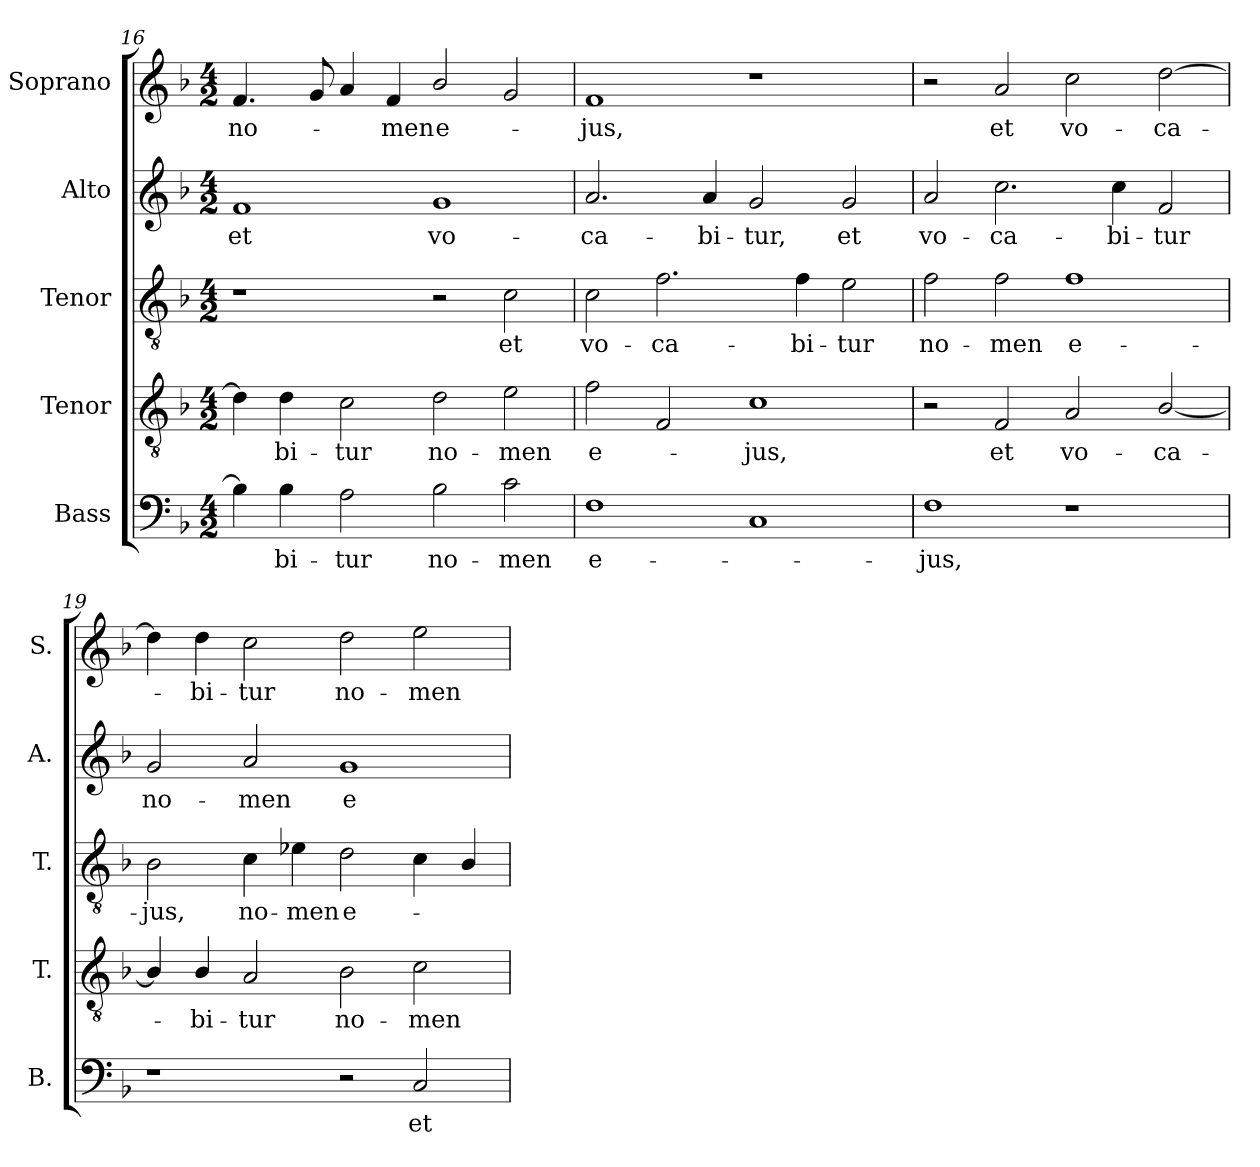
**kern	**text	**kern	**text	**kern	**text	**kern	**text	**kern	**text
*part5	*part5	*part4	*part4	*part3	*part3	*part2	*part2	*part1	*part1
*staff5	*staff5	*staff4	*staff4	*staff3	*staff3	*staff2	*staff2	*staff1	*staff1
*I"Bass	*	*I"Tenor	*	*I"Tenor	*	*I"Alto	*	*I"Soprano	*
*I'B.	*	*I'T.	*	*I'T.	*	*I'A.	*	*I'S.	*
*clefF4	*	*clefGv2	*	*clefGv2	*	*clefG2	*	*clefG2	*
*	*	*ITrd7c12	*	*ITrd7c12	*	*	*	*	*
*k[b-]	*	*k[b-]	*	*k[b-]	*	*k[b-]	*	*k[b-]	*
*F:	*	*F:	*	*F:	*	*F:	*	*F:	*
*M4/2	*	*M4/2	*	*M4/2	*	*M4/2	*	*M4/2	*
=16	=16	=16	=16	=16	=16	=16	=16	=16	=16
!	!	!	!	!	!	!	!LO:LY:b:color=#000000	!	!
!	!	!	!	!	!	!	!	!	!LO:LY:b:color=#000000
4B-i\]	.	4Di\]	.	1r	.	1fi	et	4.fi/	no-
!	!LO:LY:b:color=#000000	!	!	!	!	!	!	!	!
!	!	!	!LO:LY:b:color=#000000	!	!	!	!	!	!
4B-i\	-bi-	4Di\	-bi-	.	.	.	.	.	.
.	.	.	.	.	.	.	.	8gi/	.
!	!LO:LY:b:color=#000000	!	!	!	!	!	!	!	!
!	!	!	!LO:LY:b:color=#000000	!	!	!	!	!	!
2Ai\	-tur	2Ci\	-tur	.	.	.	.	4ai/	.
!	!	!	!	!	!	!	!	!	!LO:LY:b:color=#000000
.	.	.	.	.	.	.	.	4fi/	-men
!	!LO:LY:b:color=#000000	!	!	!	!	!	!	!	!
!	!	!	!LO:LY:b:color=#000000	!	!	!	!	!	!
!	!	!	!	!	!	!	!LO:LY:b:color=#000000	!	!
!	!	!	!	!	!	!	!	!	!LO:LY:b:color=#000000
2B-i\	no-	2Di\	no-	2r	.	1gi	vo-	2b-i/	e-
!	!LO:LY:b:color=#000000	!	!	!	!	!	!	!	!
!	!	!	!LO:LY:b:color=#000000	!	!	!	!	!	!
!	!	!	!	!	!LO:LY:b:color=#000000	!	!	!	!
2ci\	-men	2Ei\	-men	2Ci\	et	.	.	2gi/	.
!!LO:LB:g=z
=17	=17	=17	=17	=17	=17	=17	=17	=17	=17
!	!LO:LY:b:color=#000000	!	!	!	!	!	!	!	!
!	!	!	!LO:LY:b:color=#000000	!	!	!	!	!	!
!	!	!	!	!	!LO:LY:b:color=#000000	!	!	!	!
!	!	!	!	!	!	!	!LO:LY:b:color=#000000	!	!
!	!	!	!	!	!	!	!	!	!LO:LY:b:color=#000000
1Fi	e-	2Fi\	e-	2Ci\	vo-	2.ai/	-ca-	1fi	-jus,
!	!	!	!	!	!LO:LY:b:color=#000000	!	!	!	!
.	.	2FFi/	.	2.Fi\	-ca-	.	.	.	.
!	!	!	!	!	!	!	!LO:LY:b:color=#000000	!	!
.	.	.	.	.	.	4ai/	-bi-	.	.
!	!	!	!LO:LY:b:color=#000000	!	!	!	!	!	!
!	!	!	!	!	!	!	!LO:LY:b:color=#000000	!	!
1Ci	.	1Ci	-jus,	.	.	2gi/	-tur,	1r	.
!	!	!	!	!	!LO:LY:b:color=#000000	!	!	!	!
.	.	.	.	4Fi\	-bi-	.	.	.	.
!	!	!	!	!	!LO:LY:b:color=#000000	!	!	!	!
!	!	!	!	!	!	!	!LO:LY:b:color=#000000	!	!
.	.	.	.	2Ei\	-tur	2gi/	et	.	.
=18	=18	=18	=18	=18	=18	=18	=18	=18	=18
!	!LO:LY:b:color=#000000	!	!	!	!	!	!	!	!
!	!	!	!	!	!LO:LY:b:color=#000000	!	!	!	!
!	!	!	!	!	!	!	!LO:LY:b:color=#000000	!	!
1Fi	-jus,	2r	.	2Fi\	no-	2ai/	vo-	2r	.
!	!	!	!LO:LY:b:color=#000000	!	!	!	!	!	!
!	!	!	!	!	!LO:LY:b:color=#000000	!	!	!	!
!	!	!	!	!	!	!	!LO:LY:b:color=#000000	!	!
!	!	!	!	!	!	!	!	!	!LO:LY:b:color=#000000
.	.	2FFi/	et	2Fi\	-men	2.cci\	-ca-	2ai/	et
!	!	!	!LO:LY:b:color=#000000	!	!	!	!	!	!
!	!	!	!	!	!LO:LY:b:color=#000000	!	!	!	!
!	!	!	!	!	!	!	!	!	!LO:LY:b:color=#000000
1r	.	2AAi/	vo-	1Fi	e-	.	.	2cci\	vo-
!	!	!	!	!	!	!	!LO:LY:b:color=#000000	!	!
.	.	.	.	.	.	4cci\	-bi-	.	.
!	!	!	!LO:LY:b:color=#000000	!	!	!	!	!	!
!	!	!	!	!	!	!	!LO:LY:b:color=#000000	!	!
!	!	!	!	!	!	!	!	!	!LO:LY:b:color=#000000
.	.	[2BB-i/	-ca-	.	.	2fi/	-tur	[2ddi\	-ca-
=19	=19	=19	=19	=19	=19	=19	=19	=19	=19
!	!	!	!	!	!LO:LY:b:color=#000000	!	!	!	!
!	!	!	!	!	!	!	!LO:LY:b:color=#000000	!	!
1r	.	4BB-i/]	.	2BB-i\	-jus,	2gi/	no-	4ddi\]	.
!	!	!	!LO:LY:b:color=#000000	!	!	!	!	!	!
!	!	!	!	!	!	!	!	!	!LO:LY:b:color=#000000
.	.	4BB-i/	-bi-	.	.	.	.	4ddi\	-bi-
!	!	!	!LO:LY:b:color=#000000	!	!	!	!	!	!
!	!	!	!	!	!LO:LY:b:color=#000000	!	!	!	!
!	!	!	!	!	!	!	!LO:LY:b:color=#000000	!	!
!	!	!	!	!	!	!	!	!	!LO:LY:b:color=#000000
.	.	2AAi/	-tur	4Ci\	no-	2ai/	-men	2cci\	-tur
!	!	!	!	!	!LO:LY:b:color=#000000	!	!	!	!
.	.	.	.	4E-Xi\	-men	.	.	.	.
!	!	!	!LO:LY:b:color=#000000	!	!	!	!	!	!
!	!	!	!	!	!LO:LY:b:color=#000000	!	!	!	!
!	!	!	!	!	!	!	!LO:LY:b:color=#000000	!	!
!	!	!	!	!	!	!	!	!	!LO:LY:b:color=#000000
2r	.	2BB-i\	no-	2Di\	e-	1gi	e-	2ddi\	no-
!	!LO:LY:b:color=#000000	!	!	!	!	!	!	!	!
!	!	!	!LO:LY:b:color=#000000	!	!	!	!	!	!
!	!	!	!	!	!	!	!	!	!LO:LY:b:color=#000000
2Ci/	et	2Ci\	-men	4Ci\	.	.	.	2eei\	-men
.	.	.	.	4BB-i/	.	.	.	.	.
=	=	=	=	=	=	=	=	=	=
*-	*-	*-	*-	*-	*-	*-	*-	*-	*-
